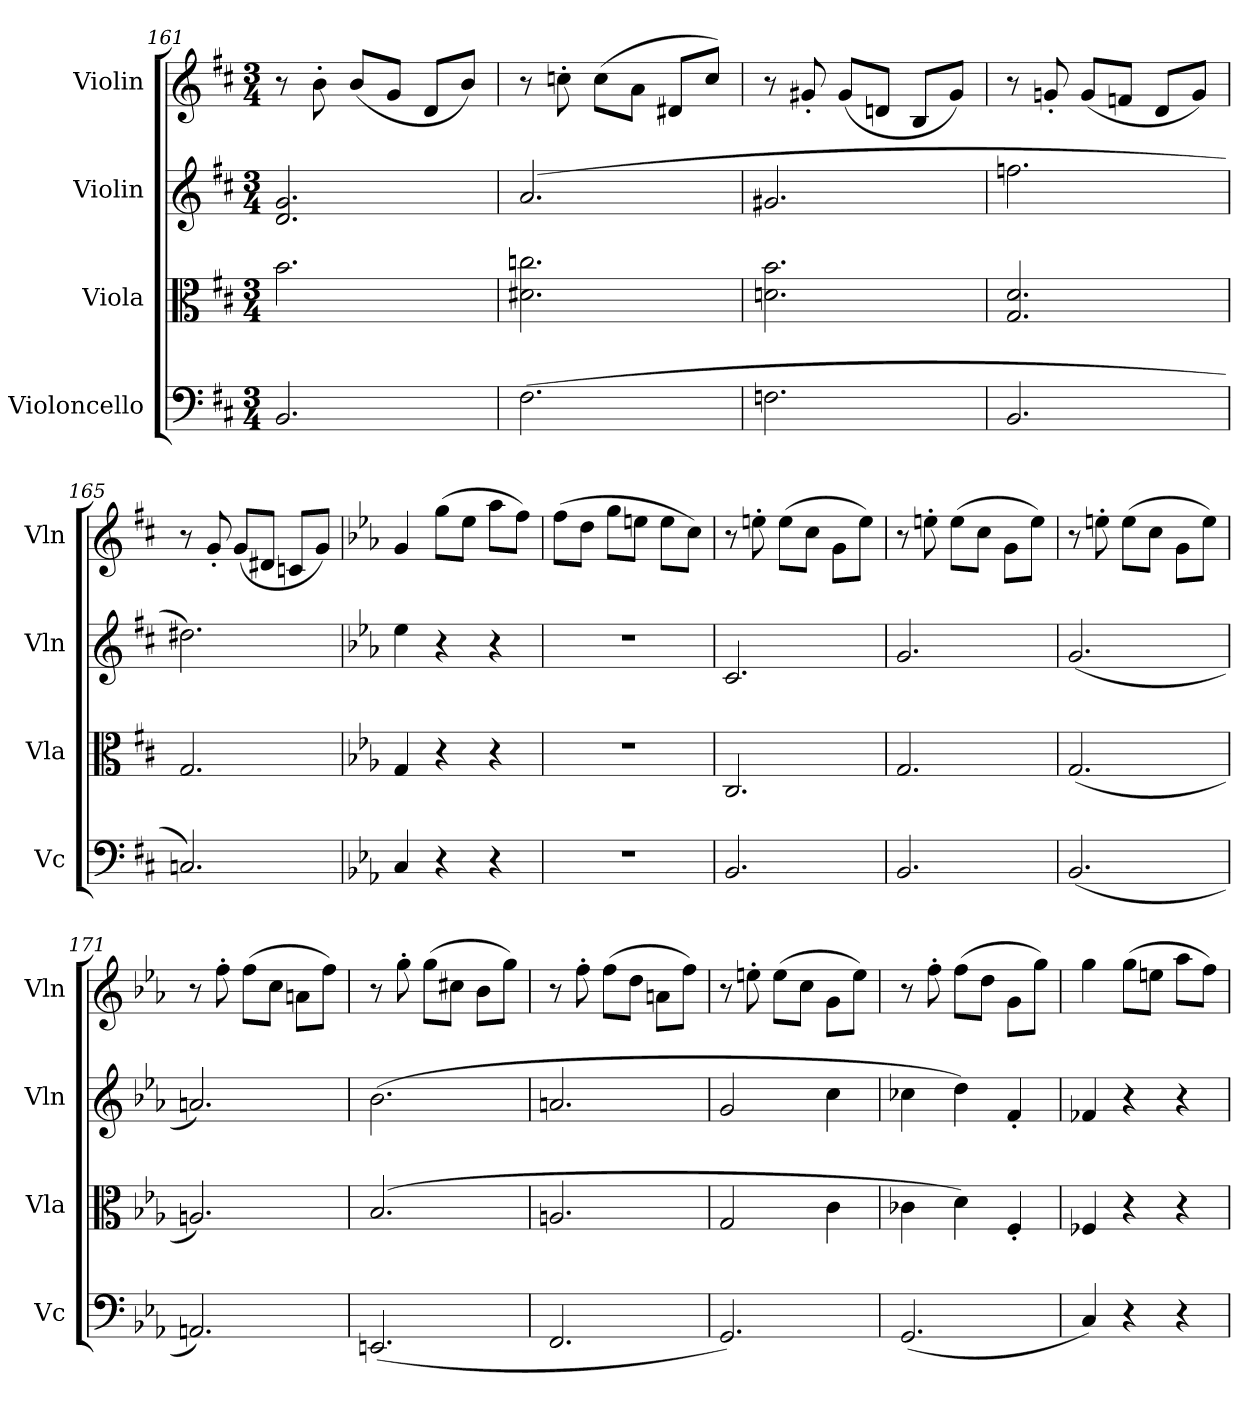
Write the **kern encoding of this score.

**kern	**kern	**kern	**kern
*part4	*part3	*part2	*part1
*staff4	*staff3	*staff2	*staff1
*I"Violoncello	*I"Viola	*I"Violin	*I"Violin
*I'Vc	*I'Vla	*I'Vln	*I'Vln
*clefF4	*clefC3	*clefG2	*clefG2
*k[f#c#]	*k[f#c#]	*k[f#c#]	*k[f#c#]
*M3/4	*M3/4	*M3/4	*M3/4
=161	=161	=161	=161
2.BB/	2.b\	2.d/ 2.g/	8r
.	.	.	8b'\
.	.	.	(8b/L
.	.	.	8g/J
.	.	.	8d/L
.	.	.	8b/J)
=162	=162	=162	=162
(2.F#\	2.d#X\ 2.ccn\	(2.a/	8r
.	.	.	8ccn'\
.	.	.	(8cc\L
.	.	.	8a\J
.	.	.	8d#X/L
.	.	.	8cc/J)
=163	=163	=163	=163
2.Fn\	2.dn\ 2.b\	2.g#X/	8r
.	.	.	8g#X'/
.	.	.	(8g#/L
.	.	.	8dn/J
.	.	.	8B/L
.	.	.	8g#/J)
=164	=164	=164	=164
2.BB/	2.G/ 2.d/	2.ffn\	8r
.	.	.	8gn'/
.	.	.	(8g/L
.	.	.	8fn/J
.	.	.	8d/L
.	.	.	8g/J)
=165	=165	=165	=165
2.Cn/)	2.G/	2.dd#X\)	8r
.	.	.	8g'/
.	.	.	(8g/L
.	.	.	8d#X/J
.	.	.	8cn/L
.	.	.	8g/J)
=166	=166	=166	=166
*k[b-e-a-]	*k[b-e-a-]	*k[b-e-a-]	*k[b-e-a-]
4C/	4G/	4ee-\	4g/
4r	4r	4r	(8gg\L
.	.	.	8ee-\J
4r	4r	4r	8aa-\L
.	.	.	8ff\J)
=167	=167	=167	=167
2.r	2.r	2.r	(8ff\L
.	.	.	8dd\J
.	.	.	8gg\L
.	.	.	8een\J
.	.	.	8ee\L
.	.	.	8cc\J)
=168	=168	=168	=168
2.BB-/	2.C/	2.c/	8r
.	.	.	8een'\
.	.	.	(8ee\L
.	.	.	8cc\J
.	.	.	8g\L
.	.	.	8ee\J)
=169	=169	=169	=169
2.BB-/	2.G/	2.g/	8r
.	.	.	8een'\
.	.	.	(8ee\L
.	.	.	8cc\J
.	.	.	8g\L
.	.	.	8ee\J)
=170	=170	=170	=170
(2.BB-/	(2.G/	(2.g/	8r
.	.	.	8een'\
.	.	.	(8ee\L
.	.	.	8cc\J
.	.	.	8g\L
.	.	.	8ee\J)
=171	=171	=171	=171
2.AAn/)	2.An/)	2.an/)	8r
.	.	.	8ff'\
.	.	.	(8ff\L
.	.	.	8cc\J
.	.	.	8an\L
.	.	.	8ff\J)
=172	=172	=172	=172
(2.EEn/	(2.B-/	(2.b-\	8r
.	.	.	8gg'\
.	.	.	(8gg\L
.	.	.	8cc#X\J
.	.	.	8b-\L
.	.	.	8gg\J)
=173	=173	=173	=173
2.FF/	2.An/	2.an/	8r
.	.	.	8ff'\
.	.	.	(8ff\L
.	.	.	8dd\J
.	.	.	8an\L
.	.	.	8ff\J)
=174	=174	=174	=174
2.GG/)	2G/	2g/	8r
.	.	.	8een'\
.	.	.	(8ee\L
.	.	.	8cc\J
.	4c\	4cc\	8g\L
.	.	.	8ee\J)
=175	=175	=175	=175
(2.GG/	4c-X\	4cc-X\	8r
.	.	.	8ff'\
.	4d\)	4dd\)	(8ff\L
.	.	.	8dd\J
.	4F'/	4f'/	8g\L
.	.	.	8gg\J)
=176	=176	=176	=176
4C/)	4F-X/	4f-X/	4gg\
4r	4r	4r	(8gg\L
.	.	.	8een\J
4r	4r	4r	8aa-\L
.	.	.	8ff\J)
=	=	=	=
*-	*-	*-	*-
